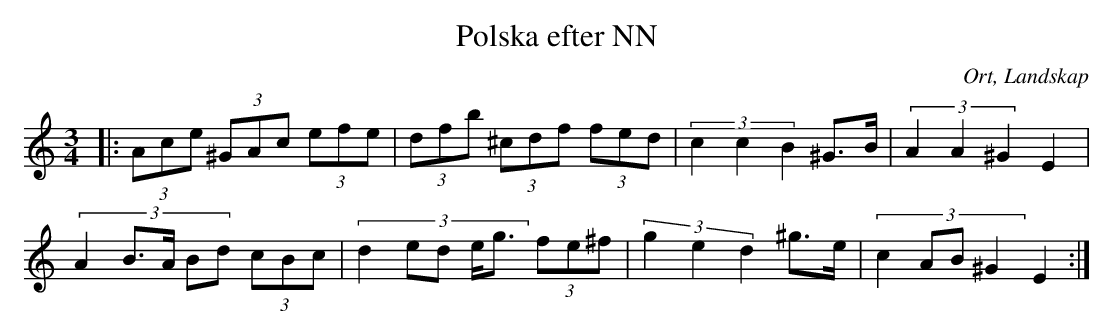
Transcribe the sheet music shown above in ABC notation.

X:1
T:Polska efter NN
O:Ort, Landskap
M:3/4
L:1/8
K:C
|: (3 Ace (3^GAc (3efe| (3 dfb (3^cdf (3fed|(3:2:3 c2 c2 B2 ^G>B|(3:2:3 A2 A2 ^G2 E2|
(3:2:5 A2 B>A Bd (3cBc| (3:2:5 d2 ed e<g (3fe^f|(3:2:3 g2 e2 d2 ^g>e|(3:2:4 c2 AB ^G2 E2:|
